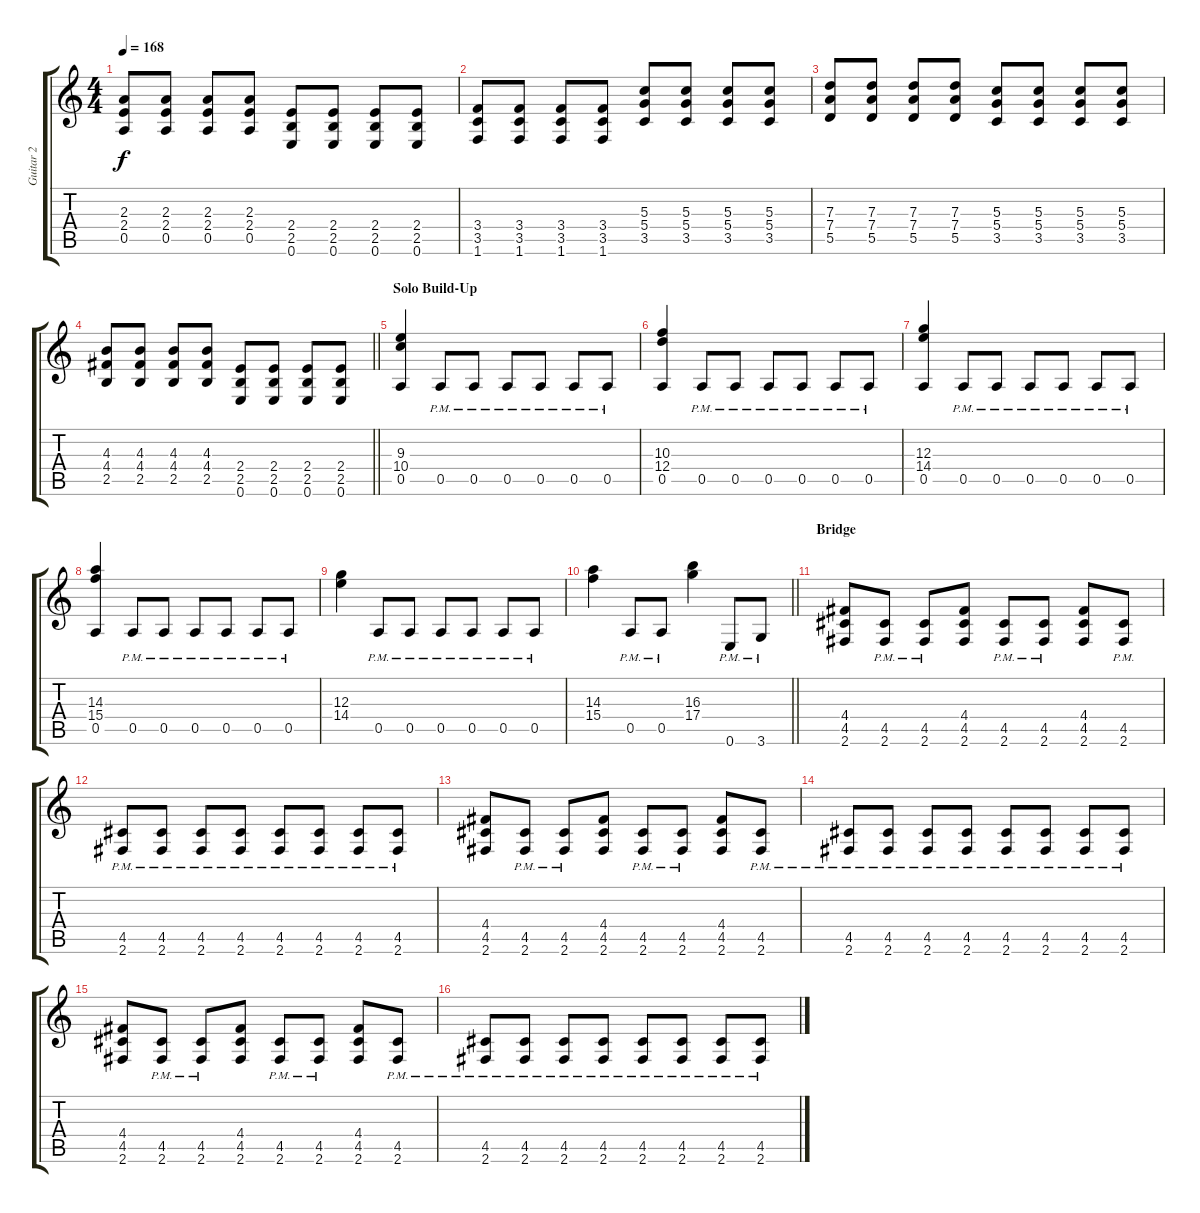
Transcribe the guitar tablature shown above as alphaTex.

\track ("Guitar 2" "Guitar 2") {instrument distortionguitar}
\staff {score tabs}
\tuning (E4 B3 G3 D3 A2 E2) {hide}
\ts (4 4)
\tempo 168
\clef g2
\ks c
(2.3 2.4 0.5).8{dy f} (2.3 2.4 0.5).8 (2.3 2.4 0.5).8 (2.3 2.4 0.5).8 (2.4 2.5 0.6).8 (2.4 2.5 0.6).8 (2.4 2.5 0.6).8 (2.4 2.5 0.6).8 |
(3.4 3.5 1.6).8 (3.4 3.5 1.6).8 (3.4 3.5 1.6).8 (3.4 3.5 1.6).8 (5.3 5.4 3.5).8 (5.3 5.4 3.5).8 (5.3 5.4 3.5).8 (5.3 5.4 3.5).8 |
(7.3 7.4 5.5).8 (7.3 7.4 5.5).8 (7.3 7.4 5.5).8 (7.3 7.4 5.5).8 (5.3 5.4 3.5).8 (5.3 5.4 3.5).8 (5.3 5.4 3.5).8 (5.3 5.4 3.5).8 |
\barLineRight lightlight
(4.3 4.4 2.5).8 (4.3 4.4 2.5).8 (4.3 4.4 2.5).8 (4.3 4.4 2.5).8 (2.4 2.5 0.6).8 (2.4 2.5 0.6).8 (2.4 2.5 0.6).8 (2.4 2.5 0.6).8 |
\section ("" "Solo Build-Up")
(9.3 10.4 0.5).4 0.5{pm}.8 0.5{pm}.8 0.5{pm}.8 0.5{pm}.8 0.5{pm}.8 0.5{pm}.8 |
(10.3 12.4 0.5).4 0.5{pm}.8 0.5{pm}.8 0.5{pm}.8 0.5{pm}.8 0.5{pm}.8 0.5{pm}.8 |
(12.3 14.4 0.5).4 0.5{pm}.8 0.5{pm}.8 0.5{pm}.8 0.5{pm}.8 0.5{pm}.8 0.5{pm}.8 |
(14.3 15.4 0.5).4 0.5{pm}.8 0.5{pm}.8 0.5{pm}.8 0.5{pm}.8 0.5{pm}.8 0.5{pm}.8 |
(12.3 14.4).4 0.5{pm}.8 0.5{pm}.8 0.5{pm}.8 0.5{pm}.8 0.5{pm}.8 0.5{pm}.8 |
\barLineRight lightlight
(14.3 15.4).4 0.5{pm}.8 0.5{pm}.8 (16.3 17.4).4 0.6{pm}.8 3.6{pm}.8 |
\section ("" "Bridge")
(4.4 4.5 2.6).8 (4.5{pm} 2.6{pm}).8 (4.5{pm} 2.6{pm}).8 (4.4 4.5 2.6).8 (4.5{pm} 2.6{pm}).8 (4.5{pm} 2.6{pm}).8 (4.4 4.5 2.6).8 (4.5{pm} 2.6{pm}).8 |
(4.5{pm} 2.6{pm}).8 (4.5{pm} 2.6{pm}).8 (4.5{pm} 2.6{pm}).8 (4.5{pm} 2.6{pm}).8 (4.5{pm} 2.6{pm}).8 (4.5{pm} 2.6{pm}).8 (4.5{pm} 2.6{pm}).8 (4.5{pm} 2.6{pm}).8 |
(4.4 4.5 2.6).8 (4.5{pm} 2.6{pm}).8 (4.5{pm} 2.6{pm}).8 (4.4 4.5 2.6).8 (4.5{pm} 2.6{pm}).8 (4.5{pm} 2.6{pm}).8 (4.4 4.5 2.6).8 (4.5{pm} 2.6{pm}).8 |
(4.5{pm} 2.6{pm}).8 (4.5{pm} 2.6{pm}).8 (4.5{pm} 2.6{pm}).8 (4.5{pm} 2.6{pm}).8 (4.5{pm} 2.6{pm}).8 (4.5{pm} 2.6{pm}).8 (4.5{pm} 2.6{pm}).8 (4.5{pm} 2.6{pm}).8 |
(4.4 4.5 2.6).8 (4.5{pm} 2.6{pm}).8 (4.5{pm} 2.6{pm}).8 (4.4 4.5 2.6).8 (4.5{pm} 2.6{pm}).8 (4.5{pm} 2.6{pm}).8 (4.4 4.5 2.6).8 (4.5{pm} 2.6{pm}).8 |
(4.5{pm} 2.6{pm}).8 (4.5{pm} 2.6{pm}).8 (4.5{pm} 2.6{pm}).8 (4.5{pm} 2.6{pm}).8 (4.5{pm} 2.6{pm}).8 (4.5{pm} 2.6{pm}).8 (4.5{pm} 2.6{pm}).8 (4.5{pm} 2.6{pm}).8
